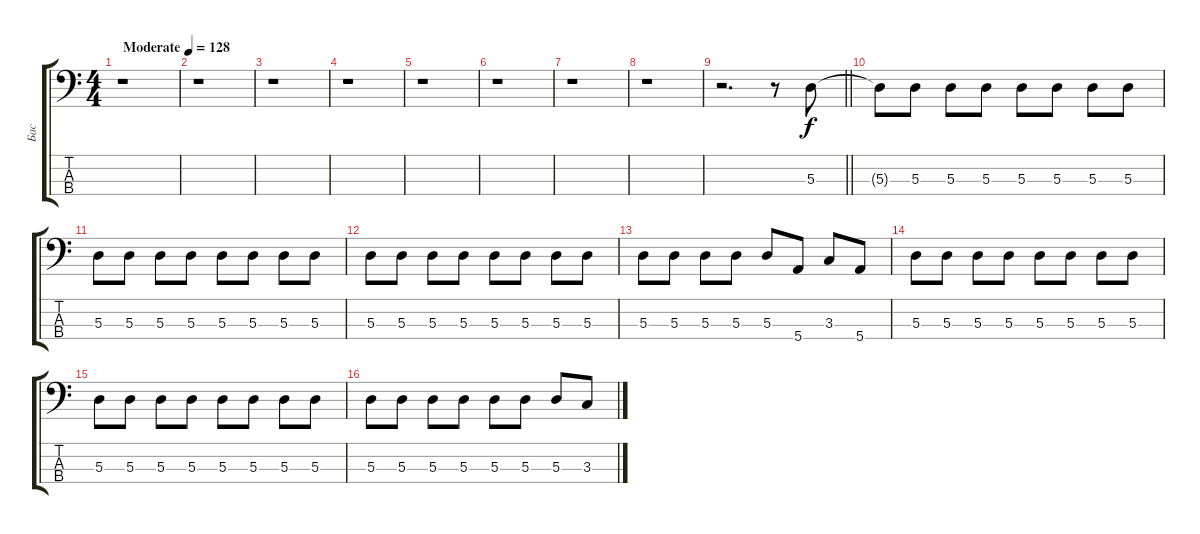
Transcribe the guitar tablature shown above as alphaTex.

\track ("Бас" "Бас") {instrument electricbassfinger}
\staff {score tabs}
\tuning (G2 D2 A1 E1) {hide}
\ts (4 4)
\tempo (128 "Moderate")
\clef f4
\ks c
r.1{dy f instrument electricbassfinger} |
r.1 |
r.1 |
r.1 |
r.1 |
r.1 |
r.1 |
r.1 |
\barLineRight lightlight
r.2{d} r.8 5.3.8 |
5.3{t}.8 5.3.8 5.3.8 5.3.8 5.3.8 5.3.8 5.3.8 5.3.8 |
5.3.8 5.3.8 5.3.8 5.3.8 5.3.8 5.3.8 5.3.8 5.3.8 |
5.3.8 5.3.8 5.3.8 5.3.8 5.3.8 5.3.8 5.3.8 5.3.8 |
5.3.8 5.3.8 5.3.8 5.3.8 5.3.8 5.4.8 3.3.8 5.4.8 |
5.3.8 5.3.8 5.3.8 5.3.8 5.3.8 5.3.8 5.3.8 5.3.8 |
5.3.8 5.3.8 5.3.8 5.3.8 5.3.8 5.3.8 5.3.8 5.3.8 |
5.3.8 5.3.8 5.3.8 5.3.8 5.3.8 5.3.8 5.3.8 3.3.8
